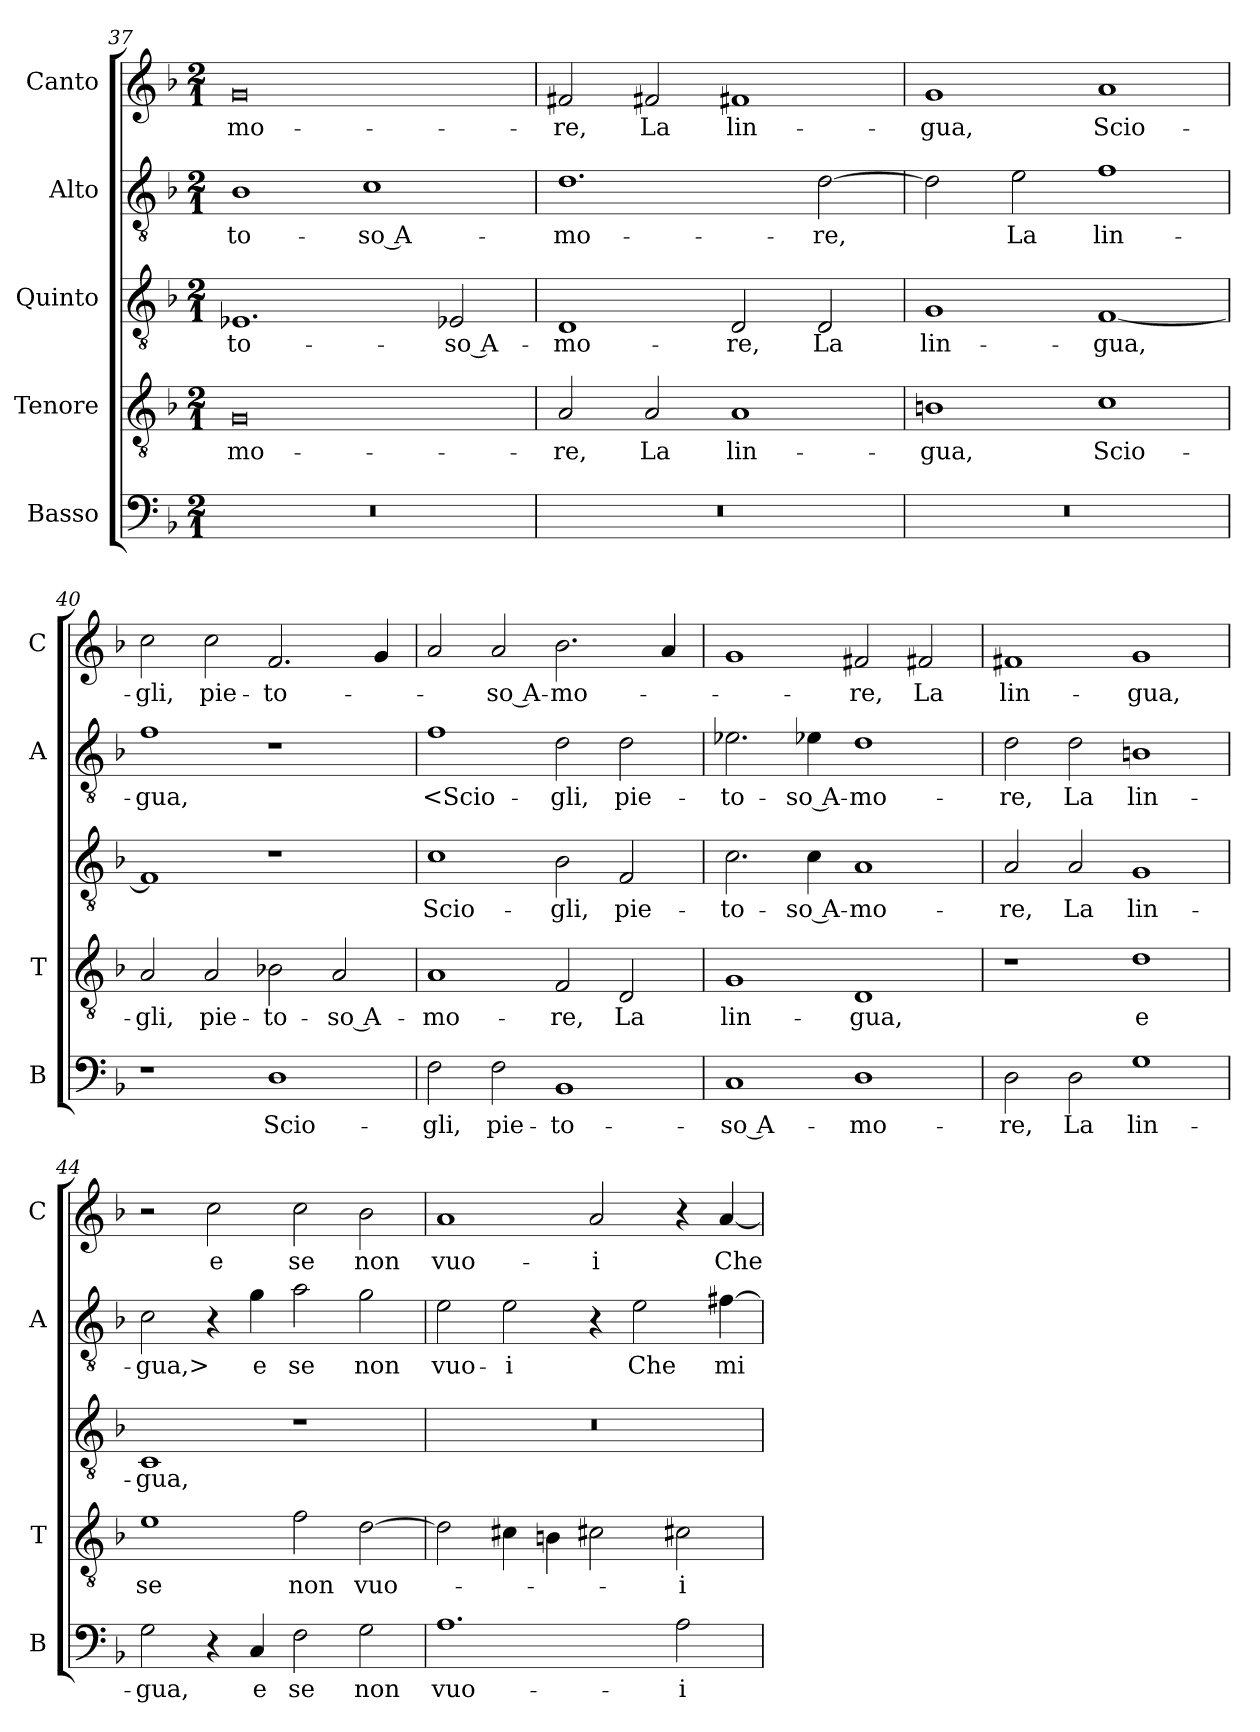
**kern	**text	**kern	**text	**kern	**text	**kern	**text	**kern	**text
*part5	*part5	*part4	*part4	*part3	*part3	*part2	*part2	*part1	*part1
*staff5	*staff5	*staff4	*staff4	*staff3	*staff3	*staff2	*staff2	*staff1	*staff1
*I"Basso	*	*I"Tenore	*	*I"Quinto	*	*I"Alto	*	*I"Canto	*
*I'B	*	*I'T	*	*	*	*I'A	*	*I'C	*
*clefF4	*	*clefGv2	*	*clefGv2	*	*clefGv2	*	*clefG2	*
*k[b-]	*	*k[b-]	*	*k[b-]	*	*k[b-]	*	*k[b-]	*
*M2/1	*	*M2/1	*	*M2/1	*	*M2/1	*	*M2/1	*
=37	=37	=37	=37	=37	=37	=37	=37	=37	=37
0r	.	0G	-mo-	1.E-X	-to-	1B-	-to-	0g	-mo-
.	.	.	.	.	.	1c	-so A-	.	.
.	.	.	.	2E-X	-so A-	.	.	.	.
=38	=38	=38	=38	=38	=38	=38	=38	=38	=38
0r	.	2A	-re,	1D	-mo-	1.d	-mo-	2f#X	-re,
.	.	2A	La	.	.	.	.	2f#X	La
.	.	1A	lin-	2D	-re,	.	.	1f#X	lin-
.	.	.	.	2D	La	[2d	-re,	.	.
=39	=39	=39	=39	=39	=39	=39	=39	=39	=39
0r	.	1Bn	-gua,	1G	lin-	2d]	.	1g	-gua,
.	.	.	.	.	.	2e	La	.	.
.	.	1c	Scio-	[1F	-gua,	1f	lin-	1a	Scio-
=40	=40	=40	=40	=40	=40	=40	=40	=40	=40
1r	.	2A	-gli,	1F]	.	1f	-gua,	2cc	-gli,
.	.	2A	pie-	.	.	.	.	2cc	pie-
1D	Scio-	2B-X	-to-	1r	.	1r	.	2.f	-to-
.	.	2A	-so A-	.	.	.	.	.	.
.	.	.	.	.	.	.	.	4g	.
=41	=41	=41	=41	=41	=41	=41	=41	=41	=41
2F	-gli,	1A	-mo-	1c	Scio-	1f	<Scio-	2a	.
2F	pie-	.	.	.	.	.	.	2a	-so A-
1BB-	-to-	2F	-re,	2B-	-gli,	2d	-gli,	2.b-	-mo-
.	.	2D	La	2F	pie-	2d	pie-	.	.
.	.	.	.	.	.	.	.	4a	.
=42	=42	=42	=42	=42	=42	=42	=42	=42	=42
1C	-so A-	1G	lin-	2.c	-to-	2.e-X	-to-	1g	.
.	.	.	.	4c	-so A-	4e-X	-so A-	.	.
1D	-mo-	1D	-gua,	1A	-mo-	1d	-mo-	2f#X	-re,
.	.	.	.	.	.	.	.	2f#X	La
=43	=43	=43	=43	=43	=43	=43	=43	=43	=43
2D	-re,	1r	.	2A	-re,	2d	-re,	1f#X	lin-
2D	La	.	.	2A	La	2d	La	.	.
1G	lin-	1d	e	1G	lin-	1Bn	lin-	1g	-gua,
=44	=44	=44	=44	=44	=44	=44	=44	=44	=44
2G	-gua,	1e	se	1C	-gua,	2c	-gua,>	2r	.
4r	.	.	.	.	.	4r	.	2cc	e
4C	e	.	.	.	.	4g	e	.	.
2F	se	2f	non	1r	.	2a	se	2cc	se
2G	non	[2d	vuo-	.	.	2g	non	2b-	non
=45	=45	=45	=45	=45	=45	=45	=45	=45	=45
1.A	vuo-	2d]	.	0r	.	2e	vuo-	1a	vuo-
.	.	4c#X	.	.	.	2e	-i	.	.
.	.	4Bn	.	.	.	.	.	.	.
.	.	2c#X	.	.	.	4r	.	2a	-i
.	.	.	.	.	.	2e	Che	.	.
2A	-i	2c#X	-i	.	.	.	.	4r	.
.	.	.	.	.	.	[4f#X	mi	[4a	Che
=	=	=	=	=	=	=	=	=	=
*-	*-	*-	*-	*-	*-	*-	*-	*-	*-
